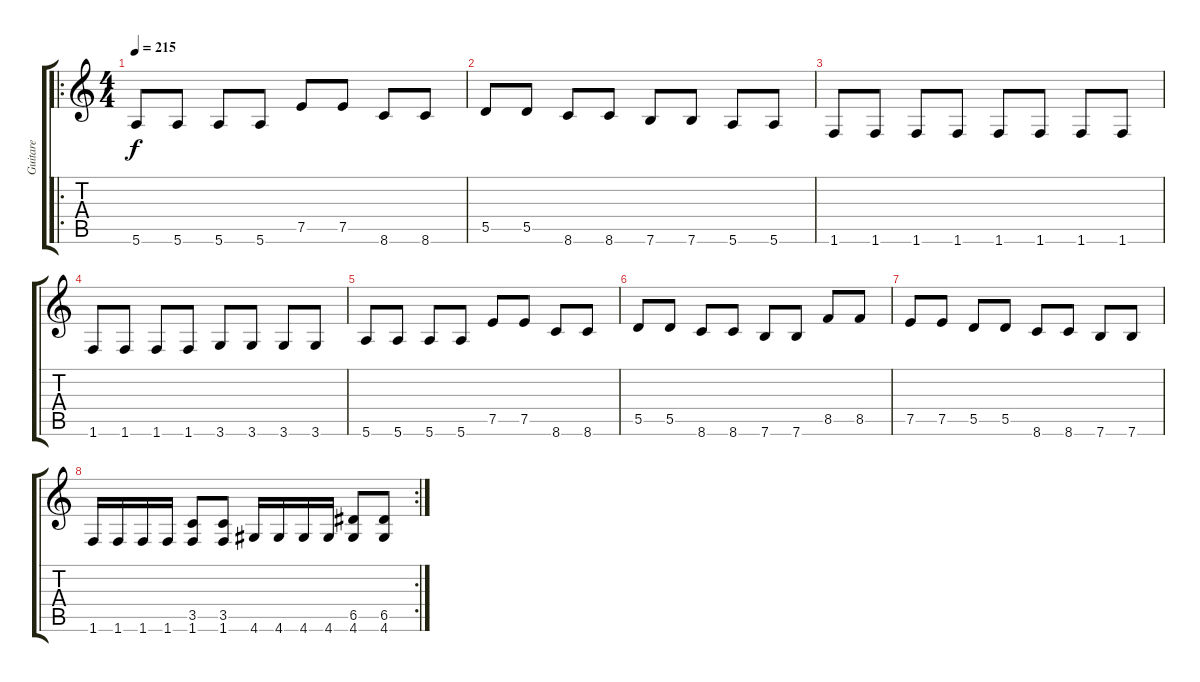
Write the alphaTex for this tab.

\track ("Guitare" "Guitare") {instrument overdrivenguitar}
\staff {score tabs}
\tuning (E4 B3 G3 D3 A2 E2) {hide}
\ro
\ts (4 4)
\tempo 215
\clef g2
\ks c
5.6.8{dy f} 5.6.8 5.6.8 5.6.8 7.5.8 7.5.8 8.6.8 8.6.8 |
5.5.8 5.5.8 8.6.8 8.6.8 7.6.8 7.6.8 5.6.8 5.6.8 |
1.6.8 1.6.8 1.6.8 1.6.8 1.6.8 1.6.8 1.6.8 1.6.8 |
1.6.8 1.6.8 1.6.8 1.6.8 3.6.8 3.6.8 3.6.8 3.6.8 |
5.6.8 5.6.8 5.6.8 5.6.8 7.5.8 7.5.8 8.6.8 8.6.8 |
5.5.8 5.5.8 8.6.8 8.6.8 7.6.8 7.6.8 8.5.8 8.5.8 |
7.5.8 7.5.8 5.5.8 5.5.8 8.6.8 8.6.8 7.6.8 7.6.8 |
\rc 2
1.6.16 1.6.16 1.6.16 1.6.16 (3.5 1.6).8 (3.5 1.6).8 4.6.16 4.6.16 4.6.16 4.6.16 (6.5 4.6).8 (6.5 4.6).8
